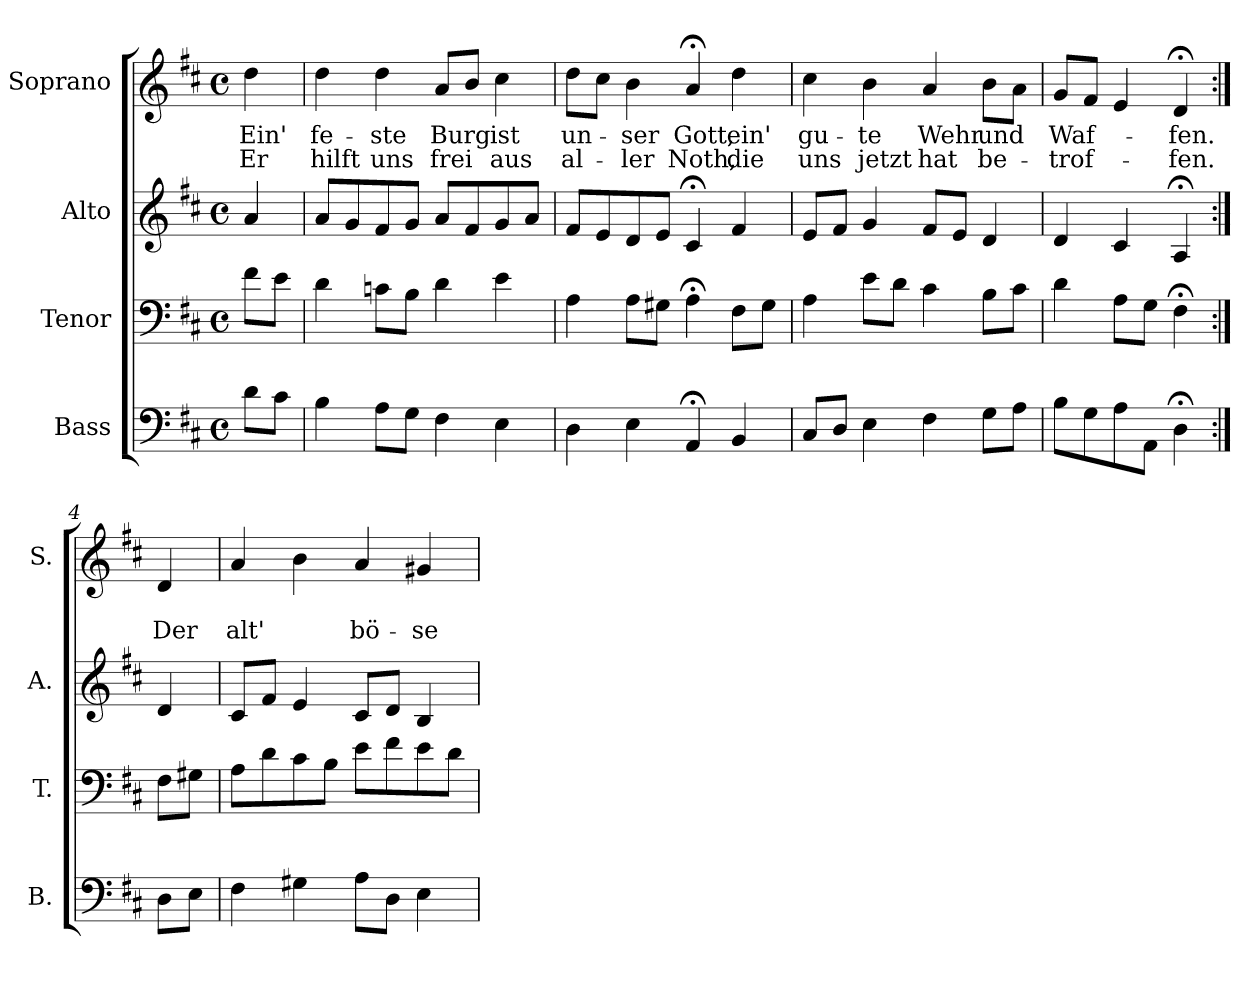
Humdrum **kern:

**kern	**kern	**kern	**kern	**text	**text
*part4	*part3	*part2	*part1	*part1	*part1
*staff4	*staff3	*staff2	*staff1	*staff1	*staff1
*I"Bass	*I"Tenor	*I"Alto	*I"Soprano	*	*
*I'B.	*I'T.	*I'A.	*I'S.	*	*
*clefF4	*clefF4	*clefG2	*clefG2	*	*
*k[f#c#]	*k[f#c#]	*k[f#c#]	*k[f#c#]	*	*
*D:	*D:	*D:	*D:	*	*
*M4/4	*M4/4	*M4/4	*M4/4	*	*
*met(c)	*met(c)	*met(c)	*met(c)	*	*
=	=	=	=	=	=
8d\L	8f#\L	4a/	4dd\	Ein'	Er
8c#\J	8e\J	.	.	.	.
=1	=1	=1	=1	=1	=1
4B\	4d\	8a/L	4dd\	fe-	hilft
.	.	8g/	.	.	.
8A\L	8cn\L	8f#/	4dd\	-ste	uns
8G\J	8B\J	8g/J	.	.	.
4F#\	4d\	8a/L	8a/L	Burg	frei
.	.	8f#/	8b/J	.	.
4E\	4e\	8g/	4cc#\	ist	aus
.	.	8a/J	.	.	.
=2	=2	=2	=2	=2	=2
4D\	4A\	8f#/L	8dd\L	un-	al-
.	.	8e/	8cc#\J	.	.
4E\	8A\L	8d/	4b\	-ser	-ler
.	8G#X\J	8e/J	.	.	.
4AA;</	4A;<\	4c#;</	4a;</	Gott,	Noth,
4BB/	8F#\L	4f#/	4dd\	ein'	die
.	8G#\J	.	.	.	.
=3	=3	=3	=3	=3	=3
8C#/L	4A\	8e/L	4cc#\	gu-	uns
8D/J	.	8f#/J	.	.	.
4E\	8e\L	4g/	4b\	-te	jetzt
.	8d\J	.	.	.	.
4F#\	4c#\	8f#/L	4a/	Wehr	hat
.	.	8e/J	.	.	.
8G\L	8B\L	4d/	8b\L	und	be-
8A\J	8c#\J	.	8a\J	.	.
=4	=4	=4	=4	=4	=4
8B\L	4d\	4d/	8g/L	Waf-	-trof-
8G\	.	.	8f#/J	.	.
8A\	8A\L	4c#/	4e/	.	.
8AA\J	8G\J	.	.	.	.
4D;<\	4F#;<\	4A;</	4d;</	-fen.	-fen.
!!LO:LB:g=z
=4a:|!	=4a:|!	=4a:|!	=4a:|!	=4a:|!	=4a:|!
8D\L	8F#\L	4d/	4d/	.	Der
8E\J	8G#X\J	.	.	.	.
=5	=5	=5	=5	=5	=5
4F#\	8A\L	8c#/L	4a/	.	alt'
.	8d\	8f#/J	.	.	.
4G#X\	8c#\	4e/	4b\	.	.
.	8B\J	.	.	.	.
8A\L	8e\L	8c#/L	4a/	.	bö-
8D\J	8f#\	8d/J	.	.	.
4E\	8e\	4B/	4g#X/	.	-se
.	8d\J	.	.	.	.
=	=	=	=	=	=
*-	*-	*-	*-	*-	*-
